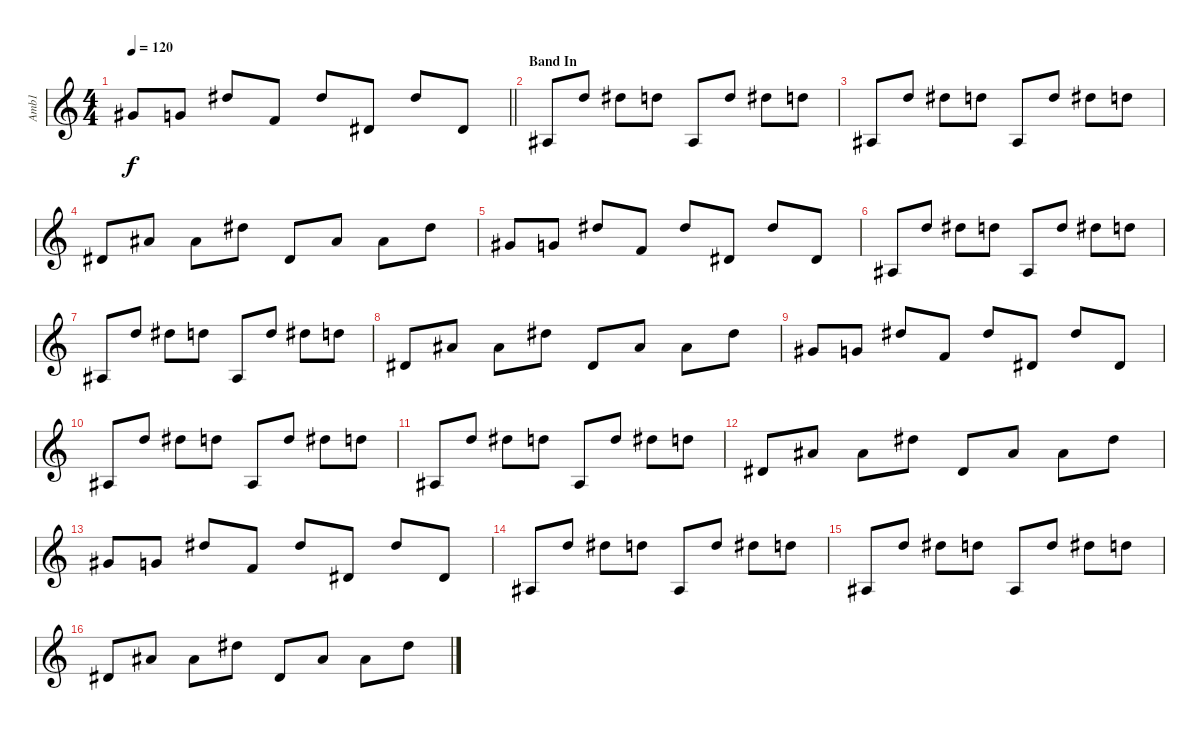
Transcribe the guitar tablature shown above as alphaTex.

\track ("Amb1" "Amb1") {instrument brightacousticpiano}
\staff {score}
\tuning (G4 Eb4 Bb3 Eb3 Bb2 Eb2) {hide}
\ts (4 4)
\tempo 120
\clef g2
\barLineRight lightlight
\ks c
5.2.8{dy f} 4.2.8 8.1.8 7.3.8 8.1.8 0.2.8 8.1.8 0.2.8 |
\section ("" "Band In")
0.3.8 7.1.8 8.1.8 7.1.8 7.4.8 7.1.8 8.1.8 7.1.8 |
7.4.8 7.1.8 8.1.8 7.1.8 7.4.8 7.1.8 8.1.8 7.1.8 |
0.2.8 7.2.8 7.2.8 8.1.8 0.2.8 7.2.8 7.2.8 8.1.8 |
5.2.8 4.2.8 8.1.8 7.3.8 8.1.8 0.2.8 8.1.8 0.2.8 |
0.3.8 7.1.8 8.1.8 7.1.8 7.4.8 7.1.8 8.1.8 7.1.8 |
7.4.8 7.1.8 8.1.8 7.1.8 7.4.8 7.1.8 8.1.8 7.1.8 |
0.2.8 7.2.8 7.2.8 8.1.8 0.2.8 7.2.8 7.2.8 8.1.8 |
5.2.8 4.2.8 8.1.8 7.3.8 8.1.8 0.2.8 8.1.8 0.2.8 |
0.3.8 7.1.8 8.1.8 7.1.8 7.4.8 7.1.8 8.1.8 7.1.8 |
7.4.8 7.1.8 8.1.8 7.1.8 7.4.8 7.1.8 8.1.8 7.1.8 |
0.2.8 7.2.8 7.2.8 8.1.8 0.2.8 7.2.8 7.2.8 8.1.8 |
5.2.8 4.2.8 8.1.8 7.3.8 8.1.8 0.2.8 8.1.8 0.2.8 |
0.3.8 7.1.8 8.1.8 7.1.8 7.4.8 7.1.8 8.1.8 7.1.8 |
7.4.8 7.1.8 8.1.8 7.1.8 7.4.8 7.1.8 8.1.8 7.1.8 |
0.2.8 7.2.8 7.2.8 8.1.8 0.2.8 7.2.8 7.2.8 8.1.8
